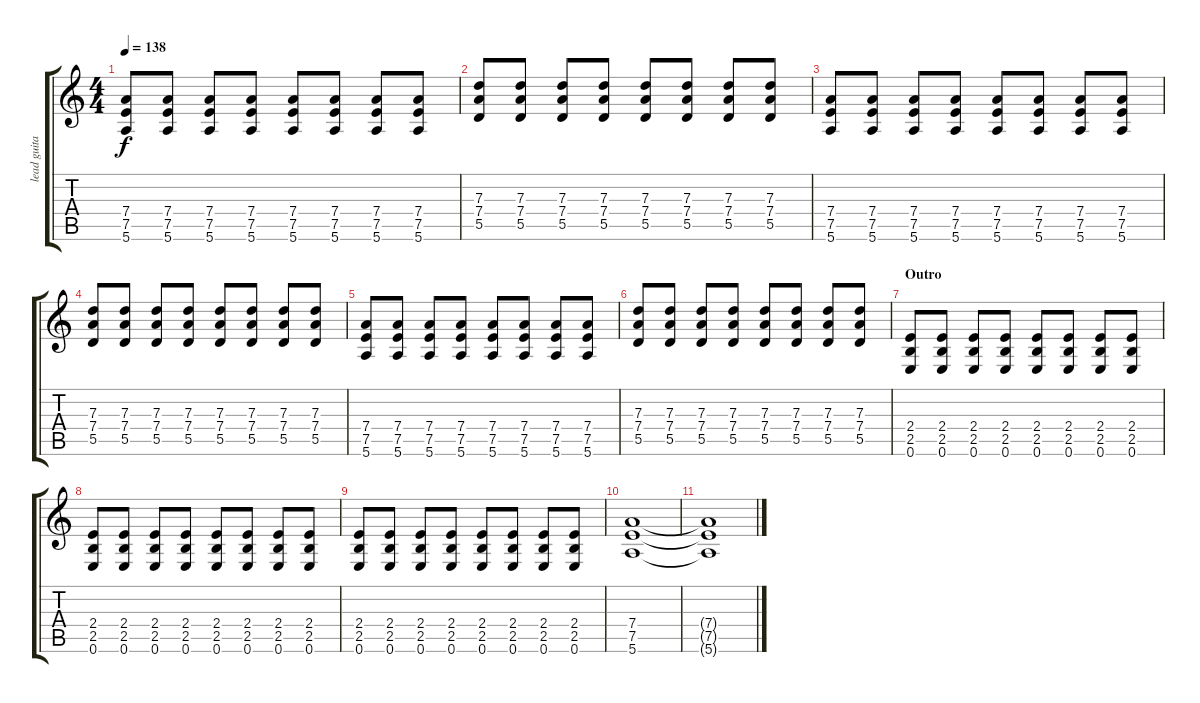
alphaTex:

\track ("lead guitar - breiti" "lead guita") {instrument distortionguitar}
\staff {score tabs}
\tuning (E4 B3 G3 D3 A2 E2) {hide}
\ts (4 4)
\tempo 138
\clef g2
\ks c
(7.4 7.5 5.6).8{dy f} (7.4 7.5 5.6).8 (7.4 7.5 5.6).8 (7.4 7.5 5.6).8 (7.4 7.5 5.6).8 (7.4 7.5 5.6).8 (7.4 7.5 5.6).8 (7.4 7.5 5.6).8 |
(7.3 7.4 5.5).8 (7.3 7.4 5.5).8 (7.3 7.4 5.5).8 (7.3 7.4 5.5).8 (7.3 7.4 5.5).8 (7.3 7.4 5.5).8 (7.3 7.4 5.5).8 (7.3 7.4 5.5).8 |
(7.4 7.5 5.6).8 (7.4 7.5 5.6).8 (7.4 7.5 5.6).8 (7.4 7.5 5.6).8 (7.4 7.5 5.6).8 (7.4 7.5 5.6).8 (7.4 7.5 5.6).8 (7.4 7.5 5.6).8 |
(7.3 7.4 5.5).8 (7.3 7.4 5.5).8 (7.3 7.4 5.5).8 (7.3 7.4 5.5).8 (7.3 7.4 5.5).8 (7.3 7.4 5.5).8 (7.3 7.4 5.5).8 (7.3 7.4 5.5).8 |
(7.4 7.5 5.6).8 (7.4 7.5 5.6).8 (7.4 7.5 5.6).8 (7.4 7.5 5.6).8 (7.4 7.5 5.6).8 (7.4 7.5 5.6).8 (7.4 7.5 5.6).8 (7.4 7.5 5.6).8 |
(7.3 7.4 5.5).8 (7.3 7.4 5.5).8 (7.3 7.4 5.5).8 (7.3 7.4 5.5).8 (7.3 7.4 5.5).8 (7.3 7.4 5.5).8 (7.3 7.4 5.5).8 (7.3 7.4 5.5).8 |
\section ("" "Outro")
(2.4 2.5 0.6).8 (2.4 2.5 0.6).8 (2.4 2.5 0.6).8 (2.4 2.5 0.6).8 (2.4 2.5 0.6).8 (2.4 2.5 0.6).8 (2.4 2.5 0.6).8 (2.4 2.5 0.6).8 |
(2.4 2.5 0.6).8 (2.4 2.5 0.6).8 (2.4 2.5 0.6).8 (2.4 2.5 0.6).8 (2.4 2.5 0.6).8 (2.4 2.5 0.6).8 (2.4 2.5 0.6).8 (2.4 2.5 0.6).8 |
(2.4 2.5 0.6).8 (2.4 2.5 0.6).8 (2.4 2.5 0.6).8 (2.4 2.5 0.6).8 (2.4 2.5 0.6).8 (2.4 2.5 0.6).8 (2.4 2.5 0.6).8 (2.4 2.5 0.6).8 |
(7.4 7.5 5.6).1 |
(7.4{t} 7.5{t} 5.6{t}).1
